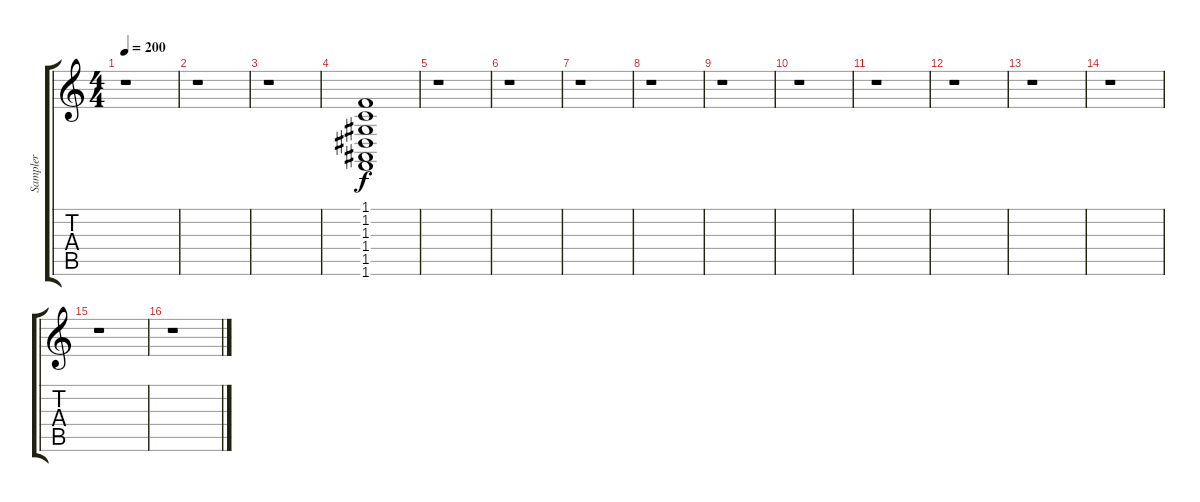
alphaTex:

\track ("Sampler" "Sampler") {instrument seashore}
\staff {score tabs}
\tuning (E4 B3 G3 D3 A2 E2) {hide}
\ts (4 4)
\tempo 200
\clef g2
\ks c
r.1{dy f} |
r.1 |
r.1 |
(1.1 1.2 1.3 1.4 1.5 1.6).1 |
r.1 |
r.1 |
r.1 |
r.1 |
r.1 |
r.1 |
r.1 |
r.1 |
r.1 |
r.1 |
r.1 |
r.1
